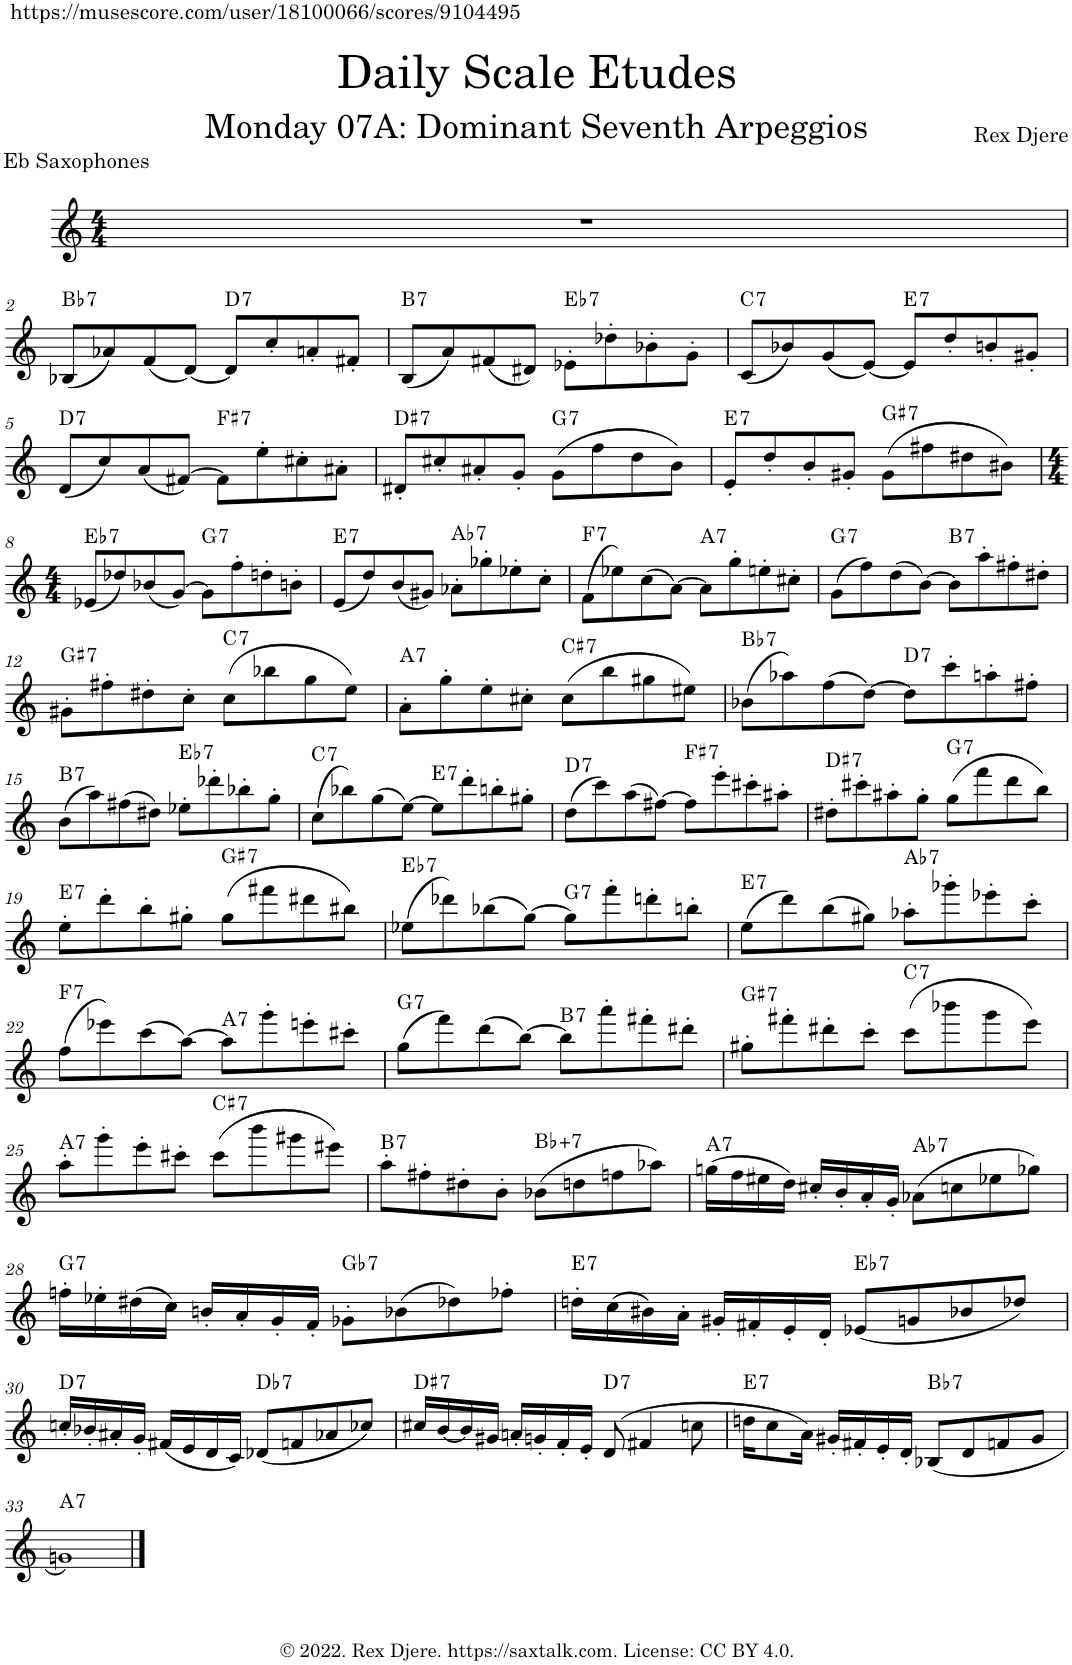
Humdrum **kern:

**kern	**harte
*part1	*part1
*staff1	*
*I"Alto Saxophone	*
*I'A. Sax.	*
*clefG2	*
*Trd5c9	*
*k[]	*
*M4/4	*
=1	=1
1r	.
!!LO:LB:g=z
=2	=2
!	!LO:H:kt=7
(8B-X/L	Bb:7
8a-X/)	.
(8f/	.
[8d/J)	.
!	!LO:H:kt=7
8d/L]	D:7
8cc'/	.
8an'/	.
8f#X'/J	.
=3	=3
!	!LO:H:kt=7
(8B/L	B:7
8a/)	.
(8f#X/	.
8d#X/J)	.
!	!LO:H:kt=7
8e-X'>\L	Eb:7
8dd-X'\	.
8b-X'\	.
8g'\J	.
=4	=4
!	!LO:H:kt=7
(8c/L	C:7
8b-X/)	.
(8g/	.
[8e/J)	.
!	!LO:H:kt=7
8e/L]	E:7
8dd'/	.
8bn'/	.
8g#X'/J	.
!!LO:LB:g=z
=5	=5
!	!LO:H:kt=7
(8d/L	D:7
8cc/)	.
(8a/	.
[8f#X/J)	.
!	!LO:H:kt=7
8f#\L]	F#:7
8ee'\	.
8cc#X'\	.
8a#X'\J	.
=6	=6
!	!LO:H:kt=7
8d#X'/L	D#:7
8cc#X'/	.
8a#X'/	.
8g'/J	.
!	!LO:H:kt=7
(8g\L	G:7
8ff\	.
8dd\	.
8b\J)	.
=7	=7
!	!LO:H:kt=7
8e'/L	E:7
8dd'/	.
8b'/	.
8g#X'/J	.
!	!LO:H:kt=7
(8g#\L	G#:7
8ff#X\	.
8dd#X\	.
8b#X\J)	.
!!LO:LB:g=z
=8	=8
*M4/4	*
!	!LO:H:kt=7
(8e-X/L	Eb:7
8dd-X/)	.
(8b-X/	.
[8g/J)	.
!	!LO:H:kt=7
8g\L]	G:7
8ff'\	.
8ddn'\	.
8bn'\J	.
=9	=9
!	!LO:H:kt=7
(8e/L	E:7
8dd/)	.
(8b/	.
8g#X/J)	.
!	!LO:H:kt=7
8a-X'>\L	Ab:7
8gg-X'\	.
8ee-X'\	.
8cc'\J	.
=10	=10
!	!LO:H:kt=7
(8f\L	F:7
8ee-X\)	.
(8cc\	.
[8a\J)	.
!	!LO:H:kt=7
8a\L]	A:7
8gg'\	.
8een'\	.
8cc#X'\J	.
=11	=11
!	!LO:H:kt=7
(8g\L	G:7
8ff\)	.
(8dd\	.
[8b\J)	.
!	!LO:H:kt=7
8b\L]	B:7
8aa'\	.
8ff#X'\	.
8dd#X'\J	.
!!LO:LB:g=z
=12	=12
!	!LO:H:kt=7
8g#X'\L	G#:7
8ff#X'\	.
8dd#X'\	.
8cc'\J	.
!	!LO:H:kt=7
(8cc\L	C:7
8bb-X\	.
8gg\	.
8ee\J)	.
=13	=13
!	!LO:H:kt=7
8a'\L	A:7
8gg'\	.
8ee'\	.
8cc#X'\J	.
!	!LO:H:kt=7
(8cc#\L	C#:7
8bb\	.
8gg#X\	.
8ee#X\J)	.
=14	=14
!	!LO:H:kt=7
(8b-X\L	Bb:7
8aa-X\)	.
(8ff\	.
[8dd\J)	.
!	!LO:H:kt=7
8dd\L]	D:7
8ccc'\	.
8aan'\	.
8ff#X'\J	.
!!LO:LB:g=z
=15	=15
!	!LO:H:kt=7
(8b\L	B:7
8aa\)	.
(8ff#X\	.
8dd#X\J)	.
!	!LO:H:kt=7
8ee-X'>\L	Eb:7
8ddd-X'\	.
8bb-X'\	.
8gg'\J	.
=16	=16
!	!LO:H:kt=7
(8cc\L	C:7
8bb-X\)	.
(8gg\	.
[8ee\J)	.
!	!LO:H:kt=7
8ee\L]	E:7
8ddd'\	.
8bbn'\	.
8gg#X'\J	.
=17	=17
!	!LO:H:kt=7
(8dd\L	D:7
8ccc\)	.
(8aa\	.
[8ff#X\J)	.
!	!LO:H:kt=7
8ff#\L]	F#:7
8eee'\	.
8ccc#X'\	.
8aa#X'\J	.
=18	=18
!	!LO:H:kt=7
8dd#X'\L	D#:7
8ccc#X'\	.
8aa#X'\	.
8gg'\J	.
!	!LO:H:kt=7
(8gg\L	G:7
8fff\	.
8ddd\	.
8bb\J)	.
!!LO:LB:g=z
=19	=19
!	!LO:H:kt=7
8ee'\L	E:7
8ddd'\	.
8bb'\	.
8gg#X'\J	.
!	!LO:H:kt=7
(8gg#\L	G#:7
8fff#X\	.
8ddd#X\	.
8bb#X\J)	.
=20	=20
!	!LO:H:kt=7
(8ee-X\L	Eb:7
8ddd-X\)	.
(8bb-X\	.
[8gg\J)	.
!	!LO:H:kt=7
8gg\L]	G:7
8fff'\	.
8dddn'\	.
8bbn'\J	.
=21	=21
!	!LO:H:kt=7
(8ee\L	E:7
8ddd\)	.
(8bb\	.
8gg#X\J)	.
!	!LO:H:kt=7
8aa-X'>\L	Ab:7
8ggg-X'\	.
8eee-X'\	.
8ccc'\J	.
!!LO:LB:g=z
=22	=22
!	!LO:H:kt=7
(8ff\L	F:7
8eee-X\)	.
(8ccc\	.
[8aa\J)	.
!	!LO:H:kt=7
8aa\L]	A:7
8ggg'\	.
8eeen'\	.
8ccc#X'\J	.
=23	=23
!	!LO:H:kt=7
(8gg\L	G:7
8fff\)	.
(8ddd\	.
[8bb\J)	.
!	!LO:H:kt=7
8bb\L]	B:7
8aaa'\	.
8fff#X'\	.
8ddd#X'\J	.
=24	=24
!	!LO:H:kt=7
8gg#X'\L	G#:7
8fff#X'\	.
8ddd#X'\	.
8ccc'\J	.
!	!LO:H:kt=7
(8ccc\L	C:7
8bbb-X\	.
8ggg\	.
8eee\J)	.
!!LO:LB:g=z
=25	=25
!	!LO:H:kt=7
8aa'\L	A:7
8ggg'\	.
8eee'\	.
8ccc#X'\J	.
!	!LO:H:kt=7
(8ccc#\L	C#:7
8bbb\	.
8ggg#X\	.
8eee#X\J)	.
=26	=26
!	!LO:H:kt=7
8aa'\L	B:7
8ff#X'\	.
8dd#X'\	.
8b'\J	.
!	!LO:H:kt=7
(8b-X\L	Bb:aug(b7)
8ddn\	.
8ffn\	.
8aa-X\J)	.
=27	=27
!	!LO:H:kt=7
(16ggn\LL	A:7
16ff\	.
16ee#X\	.
16dd\JJ)	.
16cc#X'/LL	.
16b'/	.
16a'/	.
16g'/JJ	.
!	!LO:H:kt=7
(8a-X\L	Ab:7
8ccn\	.
8ee-X\	.
8gg-X\J)	.
!!LO:LB:g=z
=28	=28
!	!LO:H:kt=7
16ffn'\LL	G:7
16ee-X'\	.
(16dd#X\	.
16cc\JJ)	.
16bn'/LL	.
16a'/	.
16g'/	.
16f'/JJ	.
!	!LO:H:kt=7
8g-X'\L	Gb:7
(8b-X\	.
8dd-X\)	.
8ff-X'\J	.
=29	=29
!	!LO:H:kt=7
16ddn'\LL	E:7
(16cc\	.
16b#X\)	.
16a'\JJ	.
16g#X'/LL	.
16f#X'/	.
16e'/	.
16d'/JJ	.
!	!LO:H:kt=7
(8e-X/L	Eb:7
8gn/	.
8b-X/	.
8dd-X/J)	.
!!LO:LB:g=z
=30	=30
!	!LO:H:kt=7
16ccn'/LL	D:7
16b-X'/	.
16a#X'/	.
16g'/JJ	.
(16f#X/LL	.
16e/	.
16d/	.
16c/JJ)	.
!	!LO:H:kt=7
(8d-X/L	Db:7
8fn/	.
8a-X/	.
8cc-X/J)	.
=31	=31
!	!LO:H:kt=7
16cc#X/LL	D#:7
[16b/	.
16b/]	.
16g#X/JJ	.
16an'/LL	.
16gn'/	.
16f'/	.
16e'/JJ	.
!	!LO:H:kt=7
(8d/	D:7
4f#X/	.
8ccn\	.
=32	=32
!	!LO:H:kt=7
16ddn\KL	E:7
8cc\	.
16a\Jk)	.
16g#X'/LL	.
16f#X'/	.
16e'/	.
16d'/JJ	.
!	!LO:H:kt=7
(8B-X/L	Bb:7
8d/	.
8fn/	.
8g#/J	.
!!LO:LB:g=z
=33	=33
!	!LO:H:kt=7
1gn)	A:7
==	==
*-	*-
